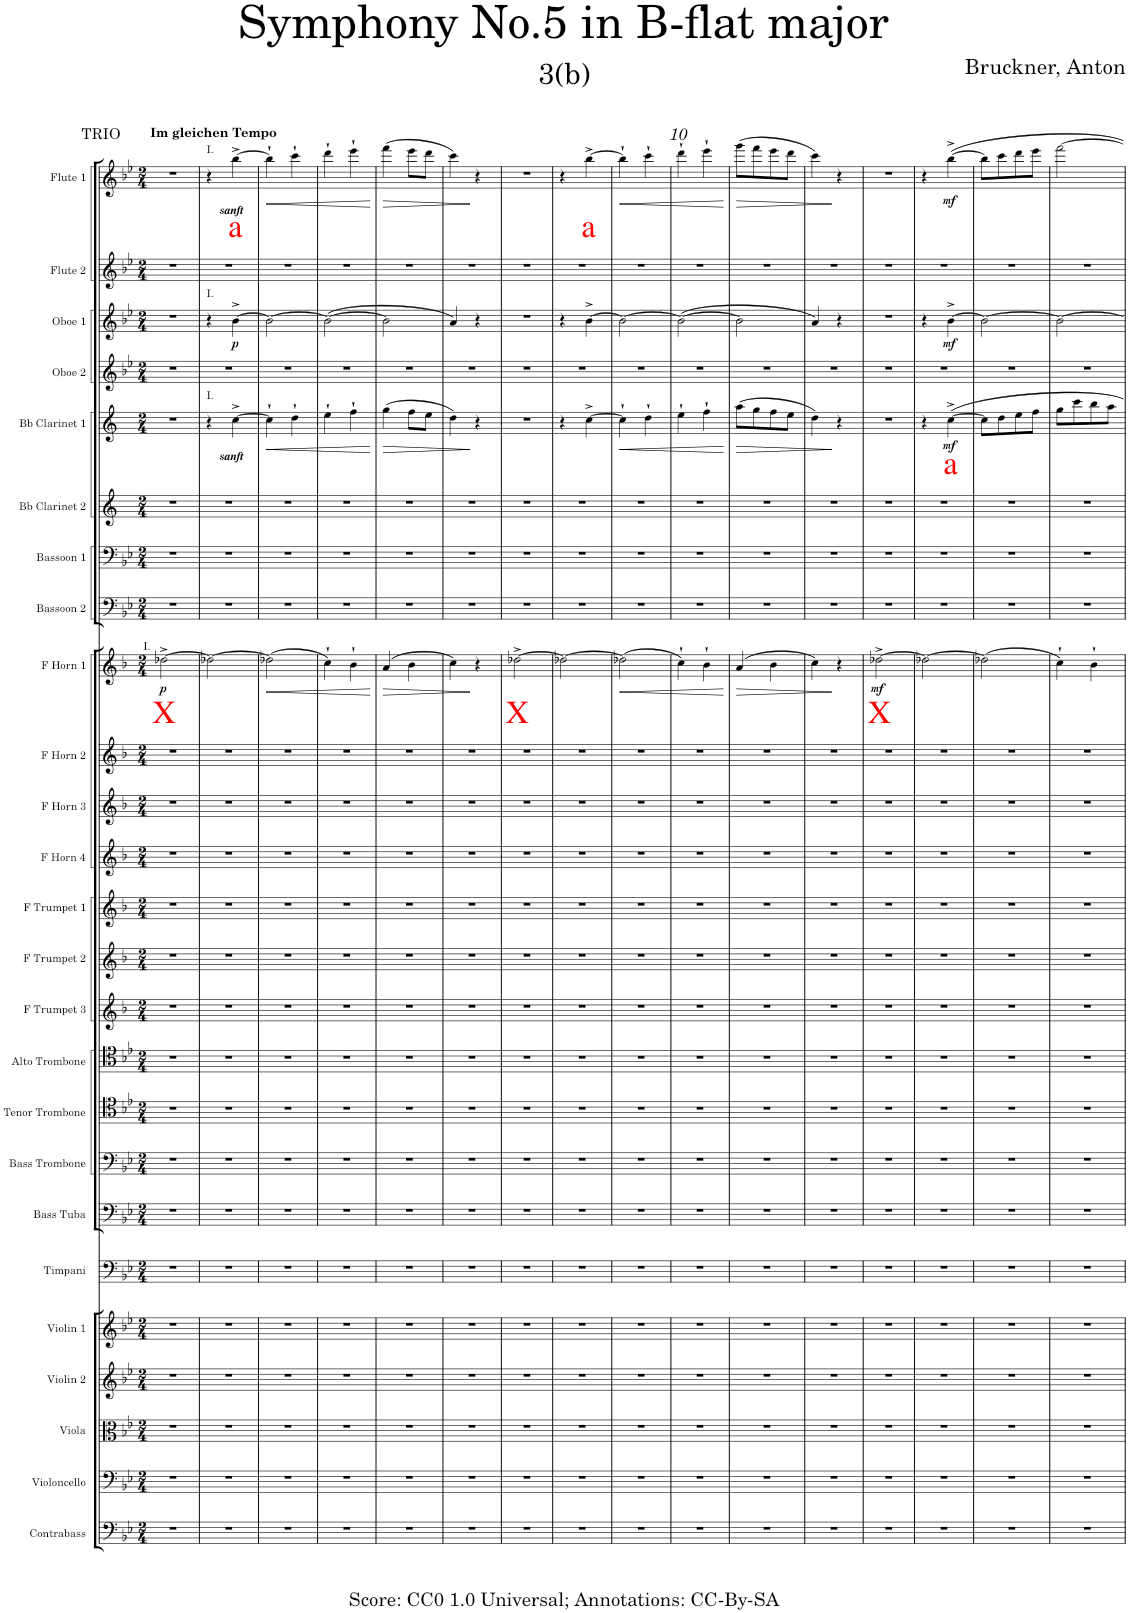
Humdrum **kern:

**kern	**kern	**kern	**kern	**kern	**kern	**kern	**kern	**kern	**kern	**kern	**kern	**kern	**kern	**kern	**kern	**kern	**text	**dynam	**kern	**kern	**kern	**kern	**text	**dynam	**kern	**kern	**dynam	**kern	**kern	**text	**dynam
*part25	*part24	*part23	*part22	*part21	*part20	*part19	*part18	*part17	*part16	*part15	*part14	*part13	*part12	*part11	*part10	*part9	*part9	*part9	*part8	*part7	*part6	*part5	*part5	*part5	*part4	*part3	*part3	*part2	*part1	*part1	*part1
*staff25	*staff24	*staff23	*staff22	*staff21	*staff20	*staff19	*staff18	*staff17	*staff16	*staff15	*staff14	*staff13	*staff12	*staff11	*staff10	*staff9	*staff9	*staff9	*staff8	*staff7	*staff6	*staff5	*staff5	*staff5	*staff4	*staff3	*staff3	*staff2	*staff1	*staff1	*staff1
*I"Contrabass	*I"Violoncello	*I"Viola	*I"Violin 2	*I"Violin 1	*I"Timpani	*I"Bass Tuba	*I"Bass Trombone	*I"Tenor Trombone	*I"Alto Trombone	*I"F Trumpet 3	*I"F Trumpet 2	*I"F Trumpet 1	*I"F Horn 4	*I"F Horn 3	*I"F Horn 2	*I"F Horn 1	*	*	*I"Bassoon 2	*I"Bassoon 1	*I"Bb Clarinet 2	*I"Bb Clarinet 1	*	*	*I"Oboe 2	*I"Oboe 1	*	*I"Flute 2	*I"Flute 1	*	*
*I'Cb	*I'Vc	*I'Vla	*I'Vln 2	*I'Vln 1	*I'Timp	*I'B Tba	*I'B Trb	*I'T Trb	*I'A Trb	*I'Tpt 3	*I'Tpt 2	*I'Tpt 1	*I'Hn 4	*I'Hn 3	*I'Hn 2	*I'Hn 1	*	*	*I'Bsn 2	*I'Bsn 1	*I'Cl 2	*I'Cl 1	*	*	*I'Ob 2	*I'Ob 1	*	*I'Fl 2	*I'Fl 1	*	*
*clefF4	*clefF4	*clefC3	*clefG2	*clefG2	*clefF4	*clefF4	*clefF4	*clefC4	*clefC4	*clefG2	*clefG2	*clefG2	*clefG2	*clefG2	*clefG2	*clefG2	*	*	*clefF4	*clefF4	*clefG2	*clefG2	*	*	*clefG2	*clefG2	*	*clefG2	*clefG2	*	*
*Trd7c12	*	*	*	*	*	*	*	*	*	*Trd-3c-5	*Trd-3c-5	*Trd-3c-5	*Trd4c7	*Trd4c7	*Trd4c7	*Trd4c7	*	*	*	*	*Trd1c2	*Trd1c2	*	*	*	*	*	*	*	*	*
*k[b-e-]	*k[b-e-]	*k[b-e-]	*k[b-e-]	*k[b-e-]	*k[b-e-]	*k[b-e-]	*k[b-e-]	*k[b-e-]	*k[b-e-]	*k[b-]	*k[b-]	*k[b-]	*k[b-]	*k[b-]	*k[b-]	*k[b-]	*	*	*k[b-e-]	*k[b-e-]	*k[]	*k[]	*	*	*k[b-e-]	*k[b-e-]	*	*k[b-e-]	*k[b-e-]	*	*
*M2/4	*M2/4	*M2/4	*M2/4	*M2/4	*M2/4	*M2/4	*M2/4	*M2/4	*M2/4	*M2/4	*M2/4	*M2/4	*M2/4	*M2/4	*M2/4	*M2/4	*	*	*M2/4	*M2/4	*M2/4	*M2/4	*	*	*M2/4	*M2/4	*	*M2/4	*M2/4	*	*
=1	=1	=1	=1	=1	=1	=1	=1	=1	=1	=1	=1	=1	=1	=1	=1	=1	=1	=1	=1	=1	=1	=1	=1	=1	=1	=1	=1	=1	=1	=1	=1
!	!	!	!	!	!	!	!	!	!	!	!	!	!	!	!	!	!	!	!	!	!	!	!	!	!	!	!	!	!LO:TX:a:B:t=Im gleichen Tempo	!	!
!	!	!	!	!	!	!	!	!	!	!	!	!	!	!	!	!	!	!	!	!	!	!	!	!	!	!	!	!	!LO:TX:a:t=TRIO	!	!
!	!	!	!	!	!	!	!	!	!	!	!	!	!	!	!	!LO:TX:a:t=I.	!	!	!	!	!	!	!	!	!	!	!	!	!	!	!
!	!	!	!	!	!	!	!	!	!	!	!	!	!	!	!	!	!LO:LY:b:color=#FF0000	!LO:DY:b	!	!	!	!	!	!	!	!	!	!	!	!	!
2r	2r	2r	2r	2r	2r	2r	2r	2r	2r	2r	2r	2r	2r	2r	2r	[2dd-X^>\	X	p	2r	2r	2r	2r	.	.	2r	2r	.	2r	2r	.	.
=2	=2	=2	=2	=2	=2	=2	=2	=2	=2	=2	=2	=2	=2	=2	=2	=2	=2	=2	=2	=2	=2	=2	=2	=2	=2	=2	=2	=2	=2	=2	=2
!	!	!	!	!	!	!	!	!	!	!	!	!	!	!	!	!	!	!	!	!	!	!	!	!	!	!	!	!	!LO:TX:a:t=I.	!	!
!	!	!	!	!	!	!	!	!	!	!	!	!	!	!	!	!	!	!	!	!	!	!	!	!	!	!LO:TX:a:t=I.	!	!	!	!	!
!	!	!	!	!	!	!	!	!	!	!	!	!	!	!	!	!	!	!	!	!	!	!LO:TX:a:t=I.	!	!	!	!	!	!	!	!	!
2r	2r	2r	2r	2r	2r	2r	2r	2r	2r	2r	2r	2r	2r	2r	2r	2dd-X\_	.	.	2r	2r	2r	4r	.	.	2r	4r	.	2r	4r	.	.
!	!	!	!	!	!	!	!	!	!	!	!	!	!	!	!	!	!	!	!	!	!	!	!	!LO:DY:b	!	!	!	!	!	!LO:LY:b:color=#FF0000	!
!	!	!	!	!	!	!	!	!	!	!	!	!	!	!	!	!	!	!	!	!	!	!	!	!LO:DY:n=1:b	!	!	!LO:DY:b	!	!	!	!LO:DY:b
!	!	!	!	!	!	!	!	!	!	!	!	!	!	!	!	!	!	!	!	!	!	!	!	!	!	!	!	!	!	!	!LO:DY:n=1:b
.	.	.	.	.	.	.	.	.	.	.	.	.	.	.	.	.	.	.	.	.	.	[4cc^>\	.	other-dynamics other-dynamics	.	[4b-^>\	p	.	[4bb-^>\	a	other-dynamics other-dynamics
=3	=3	=3	=3	=3	=3	=3	=3	=3	=3	=3	=3	=3	=3	=3	=3	=3	=3	=3	=3	=3	=3	=3	=3	=3	=3	=3	=3	=3	=3	=3	=3
!	!	!	!	!	!	!	!	!	!	!	!	!	!	!	!	!	!	!LO:HP:b	!	!	!	!	!	!LO:HP:b	!	!	!	!	!	!	!LO:HP:b
2r	2r	2r	2r	2r	2r	2r	2r	2r	2r	2r	2r	2r	2r	2r	2r	(2dd-X\]	.	<	2r	2r	2r	4cc`>\]	.	<	2r	2b-\_	.	2r	4bb-`>\]	.	<
.	.	.	.	.	.	.	.	.	.	.	.	.	.	.	.	.	.	.	.	.	.	4dd`>\	.	.	.	.	.	.	4ccc`>\	.	.
=4	=4	=4	=4	=4	=4	=4	=4	=4	=4	=4	=4	=4	=4	=4	=4	=4	=4	=4	=4	=4	=4	=4	=4	=4	=4	=4	=4	=4	=4	=4	=4
2r	2r	2r	2r	2r	2r	2r	2r	2r	2r	2r	2r	2r	2r	2r	2r	4cc`>\)	.	.	2r	2r	2r	4ee`>\	.	.	2r	(2b-\_	.	2r	4ddd`>\	.	.
.	.	.	.	.	.	.	.	.	.	.	.	.	.	.	.	4b-`>\	.	.	.	.	.	4ff`>\	.	.	.	.	.	.	4eee-`>\	.	.
.	.	.	.	.	.	.	.	.	.	.	.	.	.	.	.	.	.	[	.	.	.	.	.	[	.	.	.	.	.	.	[
=5	=5	=5	=5	=5	=5	=5	=5	=5	=5	=5	=5	=5	=5	=5	=5	=5	=5	=5	=5	=5	=5	=5	=5	=5	=5	=5	=5	=5	=5	=5	=5
!	!	!	!	!	!	!	!	!	!	!	!	!	!	!	!	!	!	!LO:HP:b	!	!	!	!	!	!LO:HP:b	!	!	!	!	!	!	!LO:HP:b
2r	2r	2r	2r	2r	2r	2r	2r	2r	2r	2r	2r	2r	2r	2r	2r	(4a/	.	>	2r	2r	2r	(4gg\	.	>	2r	2b-\]	.	2r	(4fff\	.	>
.	.	.	.	.	.	.	.	.	.	.	.	.	.	.	.	4b-\	.	.	.	.	.	8ff\L	.	.	.	.	.	.	8eee-\L	.	.
.	.	.	.	.	.	.	.	.	.	.	.	.	.	.	.	.	.	.	.	.	.	8ee\J	.	.	.	.	.	.	8ddd\J	.	.
=6	=6	=6	=6	=6	=6	=6	=6	=6	=6	=6	=6	=6	=6	=6	=6	=6	=6	=6	=6	=6	=6	=6	=6	=6	=6	=6	=6	=6	=6	=6	=6
2r	2r	2r	2r	2r	2r	2r	2r	2r	2r	2r	2r	2r	2r	2r	2r	4cc\)	.	.	2r	2r	2r	4dd\)	.	.	2r	4a/)	.	2r	4ccc\)	.	.
.	.	.	.	.	.	.	.	.	.	.	.	.	.	.	.	4r	.	]	.	.	.	4r	.	]	.	4r	.	.	4r	.	]
=7	=7	=7	=7	=7	=7	=7	=7	=7	=7	=7	=7	=7	=7	=7	=7	=7	=7	=7	=7	=7	=7	=7	=7	=7	=7	=7	=7	=7	=7	=7	=7
!	!	!	!	!	!	!	!	!	!	!	!	!	!	!	!	!	!LO:LY:b:color=#FF0000	!	!	!	!	!	!	!	!	!	!	!	!	!	!
2r	2r	2r	2r	2r	2r	2r	2r	2r	2r	2r	2r	2r	2r	2r	2r	[2dd-X^>\	X	.	2r	2r	2r	2r	.	.	2r	2r	.	2r	2r	.	.
=8	=8	=8	=8	=8	=8	=8	=8	=8	=8	=8	=8	=8	=8	=8	=8	=8	=8	=8	=8	=8	=8	=8	=8	=8	=8	=8	=8	=8	=8	=8	=8
2r	2r	2r	2r	2r	2r	2r	2r	2r	2r	2r	2r	2r	2r	2r	2r	2dd-X\_	.	.	2r	2r	2r	4r	.	.	2r	4r	.	2r	4r	.	.
!	!	!	!	!	!	!	!	!	!	!	!	!	!	!	!	!	!	!	!	!	!	!	!	!	!	!	!	!	!	!LO:LY:b:color=#FF0000	!
.	.	.	.	.	.	.	.	.	.	.	.	.	.	.	.	.	.	.	.	.	.	[4cc^>\	.	.	.	[4b-^>\	.	.	[4bb-^>\	a	.
=9	=9	=9	=9	=9	=9	=9	=9	=9	=9	=9	=9	=9	=9	=9	=9	=9	=9	=9	=9	=9	=9	=9	=9	=9	=9	=9	=9	=9	=9	=9	=9
!	!	!	!	!	!	!	!	!	!	!	!	!	!	!	!	!	!	!LO:HP:b	!	!	!	!	!	!LO:HP:b	!	!	!	!	!	!	!LO:HP:b
2r	2r	2r	2r	2r	2r	2r	2r	2r	2r	2r	2r	2r	2r	2r	2r	(2dd-X\]	.	<	2r	2r	2r	4cc`>\]	.	<	2r	2b-\_	.	2r	4bb-`>\]	.	<
.	.	.	.	.	.	.	.	.	.	.	.	.	.	.	.	.	.	.	.	.	.	4dd`>\	.	.	.	.	.	.	4ccc`>\	.	.
=10	=10	=10	=10	=10	=10	=10	=10	=10	=10	=10	=10	=10	=10	=10	=10	=10	=10	=10	=10	=10	=10	=10	=10	=10	=10	=10	=10	=10	=10	=10	=10
2r	2r	2r	2r	2r	2r	2r	2r	2r	2r	2r	2r	2r	2r	2r	2r	4cc`>\)	.	.	2r	2r	2r	4ee`>\	.	.	2r	(2b-\_	.	2r	4ddd`>\	.	.
.	.	.	.	.	.	.	.	.	.	.	.	.	.	.	.	4b-`>\	.	.	.	.	.	4ff`>\	.	.	.	.	.	.	4eee-`>\	.	.
.	.	.	.	.	.	.	.	.	.	.	.	.	.	.	.	.	.	[	.	.	.	.	.	[	.	.	.	.	.	.	[
=11	=11	=11	=11	=11	=11	=11	=11	=11	=11	=11	=11	=11	=11	=11	=11	=11	=11	=11	=11	=11	=11	=11	=11	=11	=11	=11	=11	=11	=11	=11	=11
!	!	!	!	!	!	!	!	!	!	!	!	!	!	!	!	!	!	!LO:HP:b	!	!	!	!	!	!LO:HP:b	!	!	!	!	!	!	!LO:HP:b
2r	2r	2r	2r	2r	2r	2r	2r	2r	2r	2r	2r	2r	2r	2r	2r	(4a/	.	>	2r	2r	2r	(8aa\L	.	>	2r	2b-\]	.	2r	(8ggg\L	.	>
.	.	.	.	.	.	.	.	.	.	.	.	.	.	.	.	.	.	.	.	.	.	8gg\	.	.	.	.	.	.	8fff\	.	.
.	.	.	.	.	.	.	.	.	.	.	.	.	.	.	.	4b-\	.	.	.	.	.	8ff\	.	.	.	.	.	.	8eee-\	.	.
.	.	.	.	.	.	.	.	.	.	.	.	.	.	.	.	.	.	.	.	.	.	8ee\J	.	.	.	.	.	.	8ddd\J	.	.
=12	=12	=12	=12	=12	=12	=12	=12	=12	=12	=12	=12	=12	=12	=12	=12	=12	=12	=12	=12	=12	=12	=12	=12	=12	=12	=12	=12	=12	=12	=12	=12
2r	2r	2r	2r	2r	2r	2r	2r	2r	2r	2r	2r	2r	2r	2r	2r	4cc\)	.	.	2r	2r	2r	4dd\)	.	.	2r	4a/)	.	2r	4ccc\)	.	.
.	.	.	.	.	.	.	.	.	.	.	.	.	.	.	.	4r	.	]	.	.	.	4r	.	]	.	4r	.	.	4r	.	]
=13	=13	=13	=13	=13	=13	=13	=13	=13	=13	=13	=13	=13	=13	=13	=13	=13	=13	=13	=13	=13	=13	=13	=13	=13	=13	=13	=13	=13	=13	=13	=13
!	!	!	!	!	!	!	!	!	!	!	!	!	!	!	!	!	!LO:LY:b:color=#FF0000	!LO:DY:b	!	!	!	!	!	!	!	!	!	!	!	!	!
2r	2r	2r	2r	2r	2r	2r	2r	2r	2r	2r	2r	2r	2r	2r	2r	[2dd-X^>\	X	mf	2r	2r	2r	2r	.	.	2r	2r	.	2r	2r	.	.
=14	=14	=14	=14	=14	=14	=14	=14	=14	=14	=14	=14	=14	=14	=14	=14	=14	=14	=14	=14	=14	=14	=14	=14	=14	=14	=14	=14	=14	=14	=14	=14
2r	2r	2r	2r	2r	2r	2r	2r	2r	2r	2r	2r	2r	2r	2r	2r	2dd-X\_	.	.	2r	2r	2r	4r	.	.	2r	4r	.	2r	4r	.	.
!	!	!	!	!	!	!	!	!	!	!	!	!	!	!	!	!	!	!	!	!	!	!	!LO:LY:b:color=#FF0000	!LO:DY:b	!	!	!LO:DY:b	!	!	!	!LO:DY:b
.	.	.	.	.	.	.	.	.	.	.	.	.	.	.	.	.	.	.	.	.	.	[4cc^>\	a	mf	.	[4b-^>\	mf	.	[4bb-^>\	.	mf
=15	=15	=15	=15	=15	=15	=15	=15	=15	=15	=15	=15	=15	=15	=15	=15	=15	=15	=15	=15	=15	=15	=15	=15	=15	=15	=15	=15	=15	=15	=15	=15
2r	2r	2r	2r	2r	2r	2r	2r	2r	2r	2r	2r	2r	2r	2r	2r	(2dd-X\]	.	.	2r	2r	2r	8cc\L]	.	.	2r	2b-\_	.	2r	8bb-\L]	.	.
.	.	.	.	.	.	.	.	.	.	.	.	.	.	.	.	.	.	.	.	.	.	8dd\	.	.	.	.	.	.	8ccc\	.	.
.	.	.	.	.	.	.	.	.	.	.	.	.	.	.	.	.	.	.	.	.	.	8ee\	.	.	.	.	.	.	8ddd\	.	.
.	.	.	.	.	.	.	.	.	.	.	.	.	.	.	.	.	.	.	.	.	.	8ff\J	.	.	.	.	.	.	8eee-\J	.	.
=16	=16	=16	=16	=16	=16	=16	=16	=16	=16	=16	=16	=16	=16	=16	=16	=16	=16	=16	=16	=16	=16	=16	=16	=16	=16	=16	=16	=16	=16	=16	=16
2r	2r	2r	2r	2r	2r	2r	2r	2r	2r	2r	2r	2r	2r	2r	2r	4cc`>\)	.	.	2r	2r	2r	8gg\L	.	.	2r	2b-\_	.	2r	[2fff\	.	.
.	.	.	.	.	.	.	.	.	.	.	.	.	.	.	.	.	.	.	.	.	.	8ccc\	.	.	.	.	.	.	.	.	.
.	.	.	.	.	.	.	.	.	.	.	.	.	.	.	.	4b-`>\	.	.	.	.	.	8bb\	.	.	.	.	.	.	.	.	.
.	.	.	.	.	.	.	.	.	.	.	.	.	.	.	.	.	.	.	.	.	.	8aa\J	.	.	.	.	.	.	.	.	.
=	=	=	=	=	=	=	=	=	=	=	=	=	=	=	=	=	=	=	=	=	=	=	=	=	=	=	=	=	=	=	=
*-	*-	*-	*-	*-	*-	*-	*-	*-	*-	*-	*-	*-	*-	*-	*-	*-	*-	*-	*-	*-	*-	*-	*-	*-	*-	*-	*-	*-	*-	*-	*-
